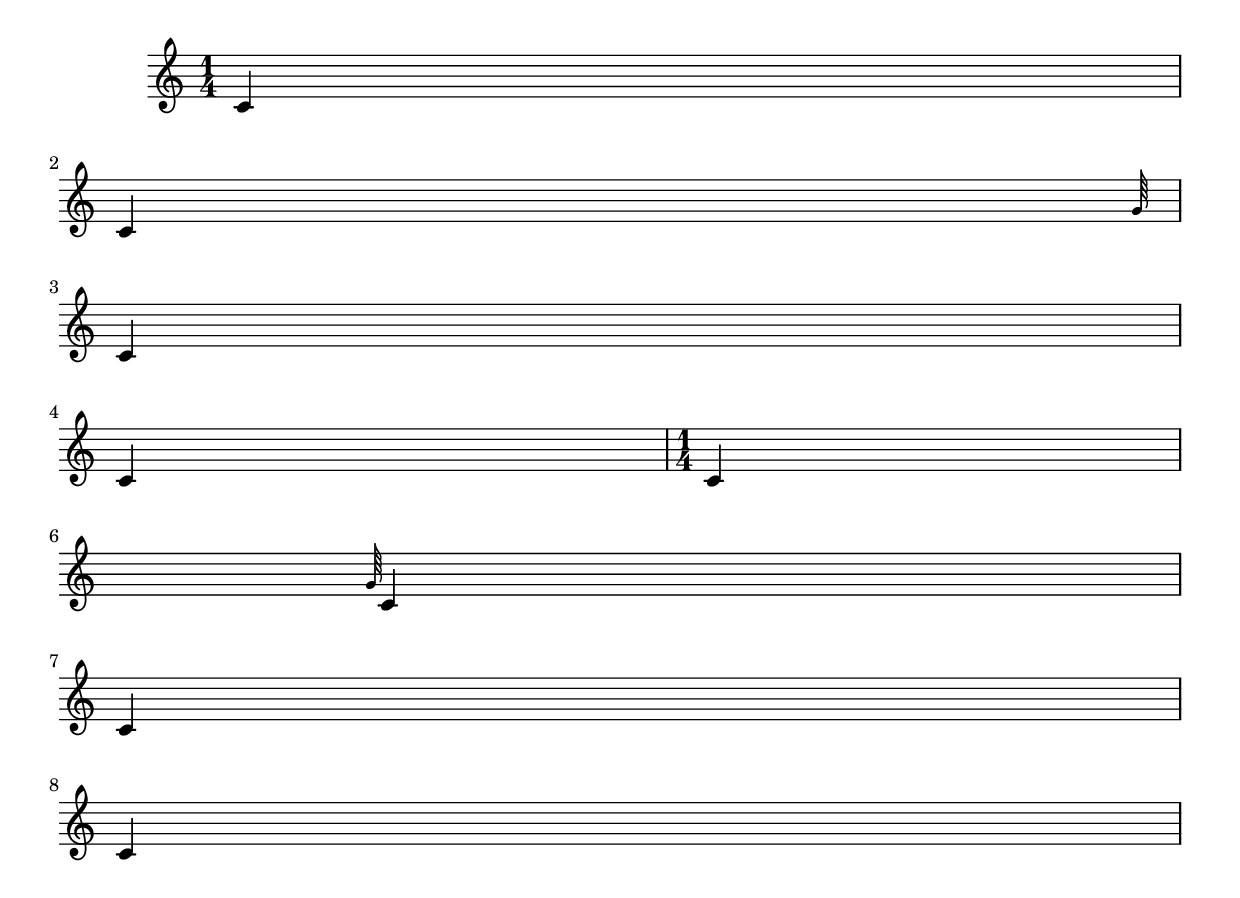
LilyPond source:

\version "2.11.64"
\include "english.ly"
\layout{
   \context{ \Score
         proportionalNotationDuration = #(ly:make-moment 1 34)
	       \override SpacingSpanner #'strict-note-spacing =##t
	             %\override SpacingSpanner #'strict-grace-spacing = ##t
		           %\override SpacingSpanner #'uniform-stretching = ##t
			      }
			      }
			      {
			         \new Voice{
				      \time 1/4
				           c'4
					        \break
						     \afterGrace c'4 {g'64}
						          \break
							       c'4
							            \break
								         c'4
									    }
									       \new Voice{
									            \time 1/4
										         c'4
											      \break
											           \grace{ g'64 }
												        c'4
													     \break
													          c'4
														       \break
														            c'4
															       }
															       }
